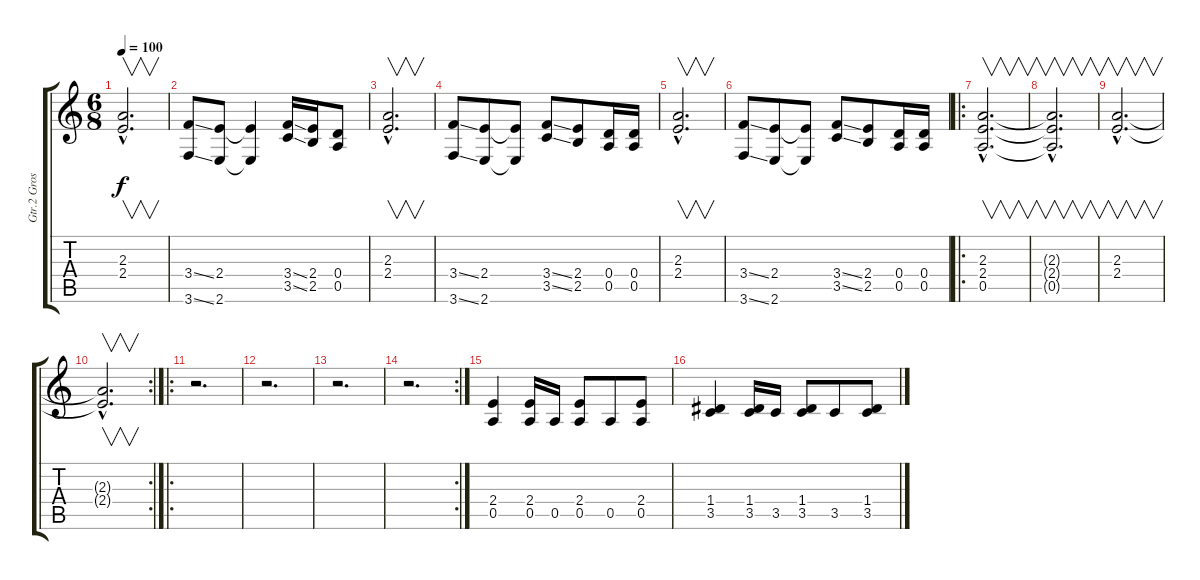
\track ("Gtr.2 Gros Son" "Gtr.2 Gros") {instrument overdrivenguitar}
\staff {score tabs}
\tuning (E4 B3 G3 D3 A2 D2) {hide}
\ts (6 8)
\tempo 100
\clef g2
\ks c
(2.3{hac} 2.4{hac}).2{v d dy f} |
(3.4{ss} 3.6{ss}).8 (2.4 2.6).8 (2.4{t} 2.6{t}).4 (3.4{ss} 3.5{ss}).16 (2.4 2.5).16 (0.4 0.5).8 |
(2.3{hac} 2.4{hac}).2{v d} |
(3.4{ss} 3.6{ss}).8 (2.4 2.6).8 (2.4{t} 2.6{t}).8 (3.4{ss} 3.5{ss}).8 (2.4 2.5).8 (0.4 0.5).16 (0.4 0.5).16 |
(2.3{hac} 2.4{hac}).2{v d} |
(3.4{ss} 3.6{ss}).8 (2.4 2.6).8 (2.4{t} 2.6{t}).8 (3.4{ss} 3.5{ss}).8 (2.4 2.5).8 (0.4 0.5).16 (0.4 0.5).16 |
\ro
(2.3{hac} 2.4{hac} 0.5{hac}).2{v d} |
(2.3{hac t} 2.4{hac t} 0.5{hac t}).2{v d} |
(2.3{hac} 2.4{hac}).2{v d} |
\rc 2
(2.3{hac t} 2.4{hac t}).2{v d} |
\ro
r.2{d} |
r.2{d} |
r.2{d} |
\rc 2
r.2{d} |
(2.4 0.5).4 (2.4 0.5).16 0.5.16 (2.4 0.5).8 0.5.8 (2.4 0.5).8 |
(1.4 3.5).4 (1.4 3.5).16 3.5.16 (1.4 3.5).8 3.5.8 (1.4 3.5).8
